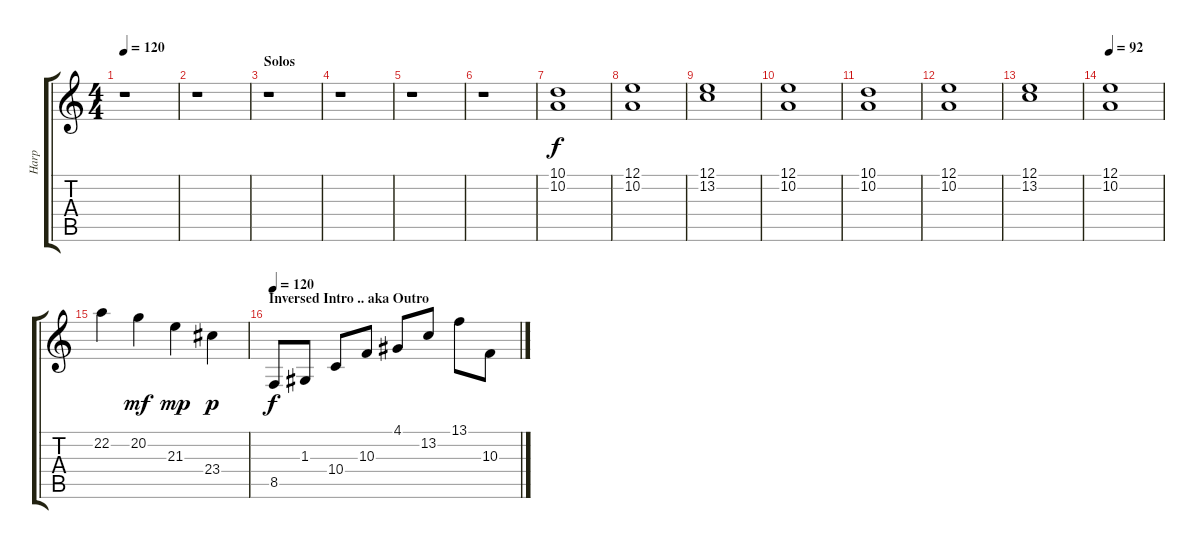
\track ("Harp" "Harp") {instrument orchestralharp}
\staff {score tabs}
\tuning (E4 B3 G3 D3 A2 E2) {hide}
\ts (4 4)
\tempo 120
\clef g2
\ks c
r.1{dy f} |
r.1 |
\section ("" "Solos ")
r.1 |
r.1 |
r.1 |
r.1 |
(10.1 10.2).1{volume 13} |
(12.1 10.2).1 |
(12.1 13.2).1 |
(12.1 10.2).1 |
(10.1 10.2).1 |
(12.1 10.2).1 |
(12.1 13.2).1 |
\tempo 92
(12.1 10.2).1 |
22.2.4 20.2.4{dy mf} 21.3.4{dy mp} 23.4.4{dy p} |
\section ("" "Inversed Intro .. aka Outro")
\tempo 120
8.5.8{dy f} 1.3.8 10.4.8 10.3.8 4.1.8 13.2.8 13.1.8 10.3.8
